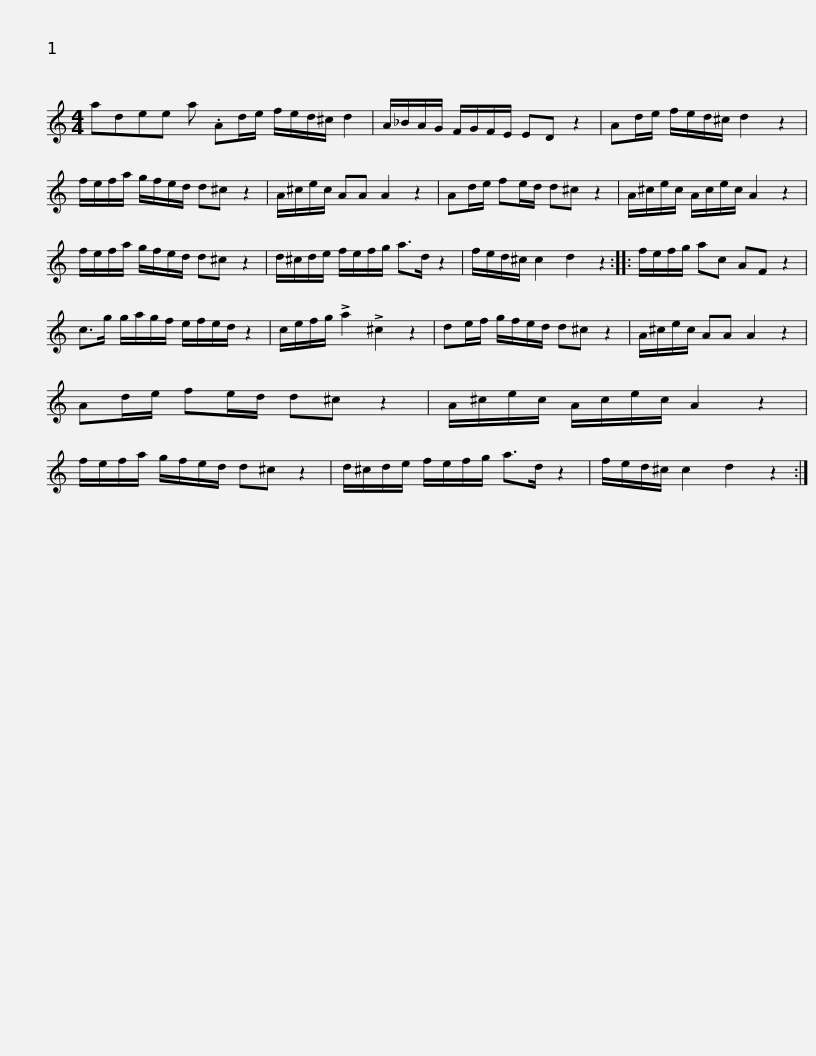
X:1
L:1/8
M:4/4
I:linebreak $
K:C
V:1 treble
V:1
 adee a .Ad/e/ f/e/d/^c/ d2 | A/_B/A/G/ F/G/F/E/ ED z2 | Ad/e/ f/e/d/^c/ d2 z2 | f/e/f/a/ g/f/e/d/ d^c z2 |$ A/^c/e/c/ AA A2 z2 | %5
 Ad/e/ fe/d/ d^c z2 | A/^c/e/c/ A/c/e/c/ A2 z2 | f/e/f/a/ g/f/e/d/ d^c z2 |$ d/^c/d/e/ f/e/f/g/ a>d z2 | f/e/d/^c/ c2 d2 z2 :: %10
 f/e/f/g/ ac AF z2 | c>g g/a/g/f/ e/f/e/d/ z2 |$ c/e/f/g/ !>!a2 !>!^c2 z2 | de/f/ g/f/e/d/ d^c z2 | A/^c/e/c/ AA A2 z2 | %15
 Ad/e/ fe/d/ d^c z2 |$ A/^c/e/c/ A/c/e/c/ A2 z2 | f/e/f/a/ g/f/e/d/ d^c z2 | d/^c/d/e/ f/e/f/g/ a>d z2 | f/e/d/^c/ c2 d2 z2 :| %20
